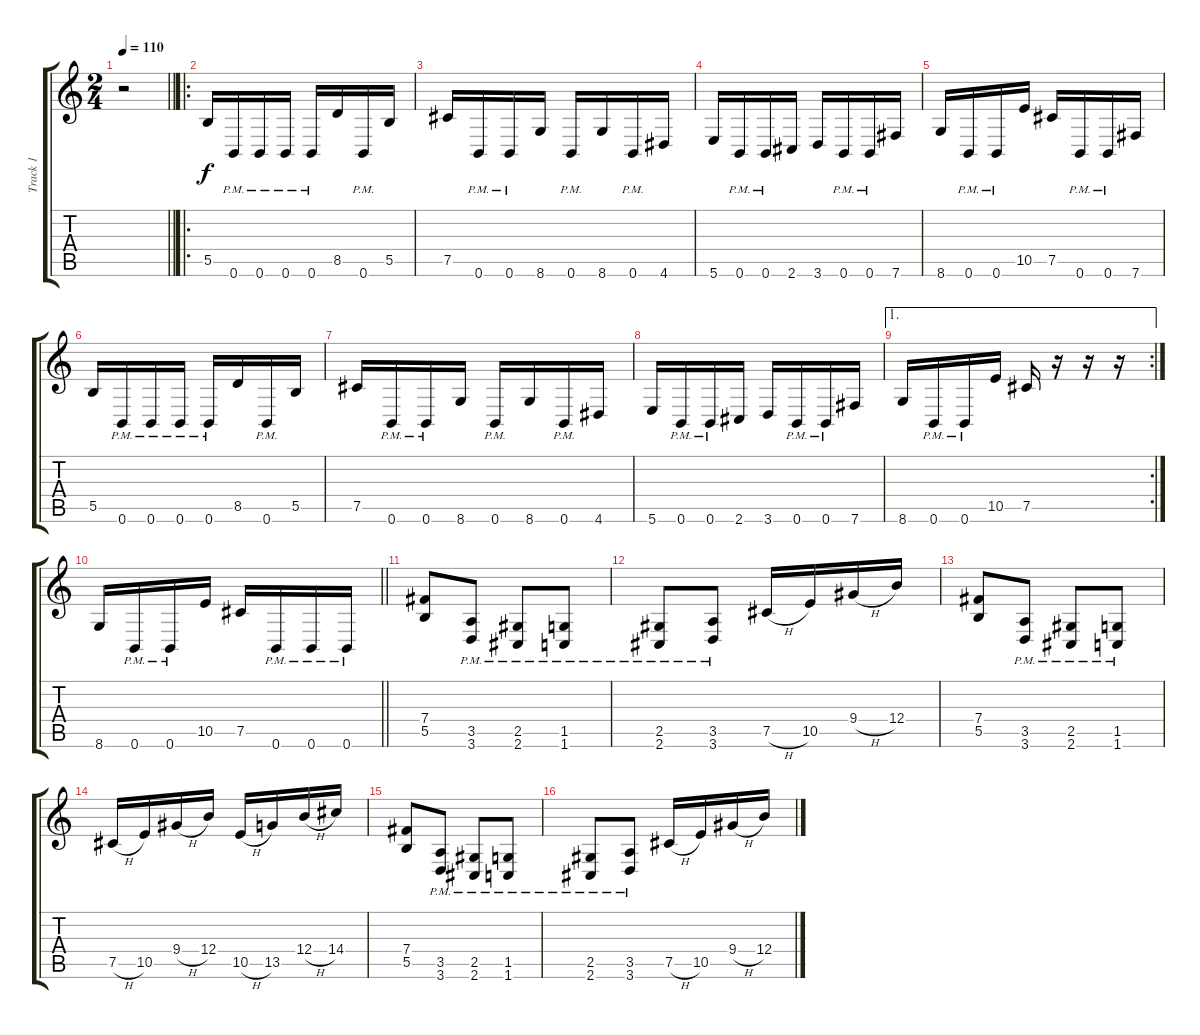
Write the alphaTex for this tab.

\track ("Track 1" "Track 1") {instrument distortionguitar}
\staff {score tabs}
\tuning (D4 A3 F3 B2 Gb2 B1) {hide}
\ts (2 4)
\tempo 110
\clef g2
\barLineRight lightlight
\ks c
r.2{dy f} |
\ro
\section ("" "")
5.5.16 0.6{pm}.16 0.6{pm}.16 0.6{pm}.16 0.6{pm}.16 8.5.16 0.6{pm}.16 5.5.16 |
7.5.16 0.6{pm}.16 0.6{pm}.16 8.6.16 0.6{pm}.16 8.6.16 0.6{pm}.16 4.6.16 |
5.6.16 0.6{pm}.16 0.6{pm}.16 2.6.16 3.6.16 0.6{pm}.16 0.6{pm}.16 7.6.16 |
8.6.16 0.6{pm}.16 0.6{pm}.16 10.5.16 7.5.16 0.6{pm}.16 0.6{pm}.16 7.6.16 |
5.5.16 0.6{pm}.16 0.6{pm}.16 0.6{pm}.16 0.6{pm}.16 8.5.16 0.6{pm}.16 5.5.16 |
7.5.16 0.6{pm}.16 0.6{pm}.16 8.6.16 0.6{pm}.16 8.6.16 0.6{pm}.16 4.6.16 |
5.6.16 0.6{pm}.16 0.6{pm}.16 2.6.16 3.6.16 0.6{pm}.16 0.6{pm}.16 7.6.16 |
\ae 1
\rc 2
8.6.16 0.6{pm}.16 0.6{pm}.16 10.5.16 7.5.16 r.16 r.16 r.16 |
\barLineRight lightlight
8.6.16 0.6{pm}.16 0.6{pm}.16 10.5.16 7.5.16 0.6{pm}.16 0.6{pm}.16 0.6{pm}.16 |
\section ("" "")
(7.4 5.5).8 (3.5{pm} 3.6{pm}).8 (2.5{pm} 2.6{pm}).8 (1.5{pm} 1.6{pm}).8 |
(2.5{pm} 2.6{pm}).8 (3.5{pm} 3.6{pm}).8 7.5{h}.16 10.5.16 9.4{h}.16 12.4.16 |
(7.4 5.5).8 (3.5{pm} 3.6{pm}).8 (2.5{pm} 2.6{pm}).8 (1.5{pm} 1.6{pm}).8 |
7.5{h}.16 10.5.16 9.4{h}.16 12.4.16 10.5{h}.16 13.5.16 12.4{h}.16 14.4.16 |
(7.4 5.5).8 (3.5{pm} 3.6{pm}).8 (2.5{pm} 2.6{pm}).8 (1.5{pm} 1.6{pm}).8 |
(2.5{pm} 2.6{pm}).8 (3.5{pm} 3.6{pm}).8 7.5{h}.16 10.5.16 9.4{h}.16 12.4.16
